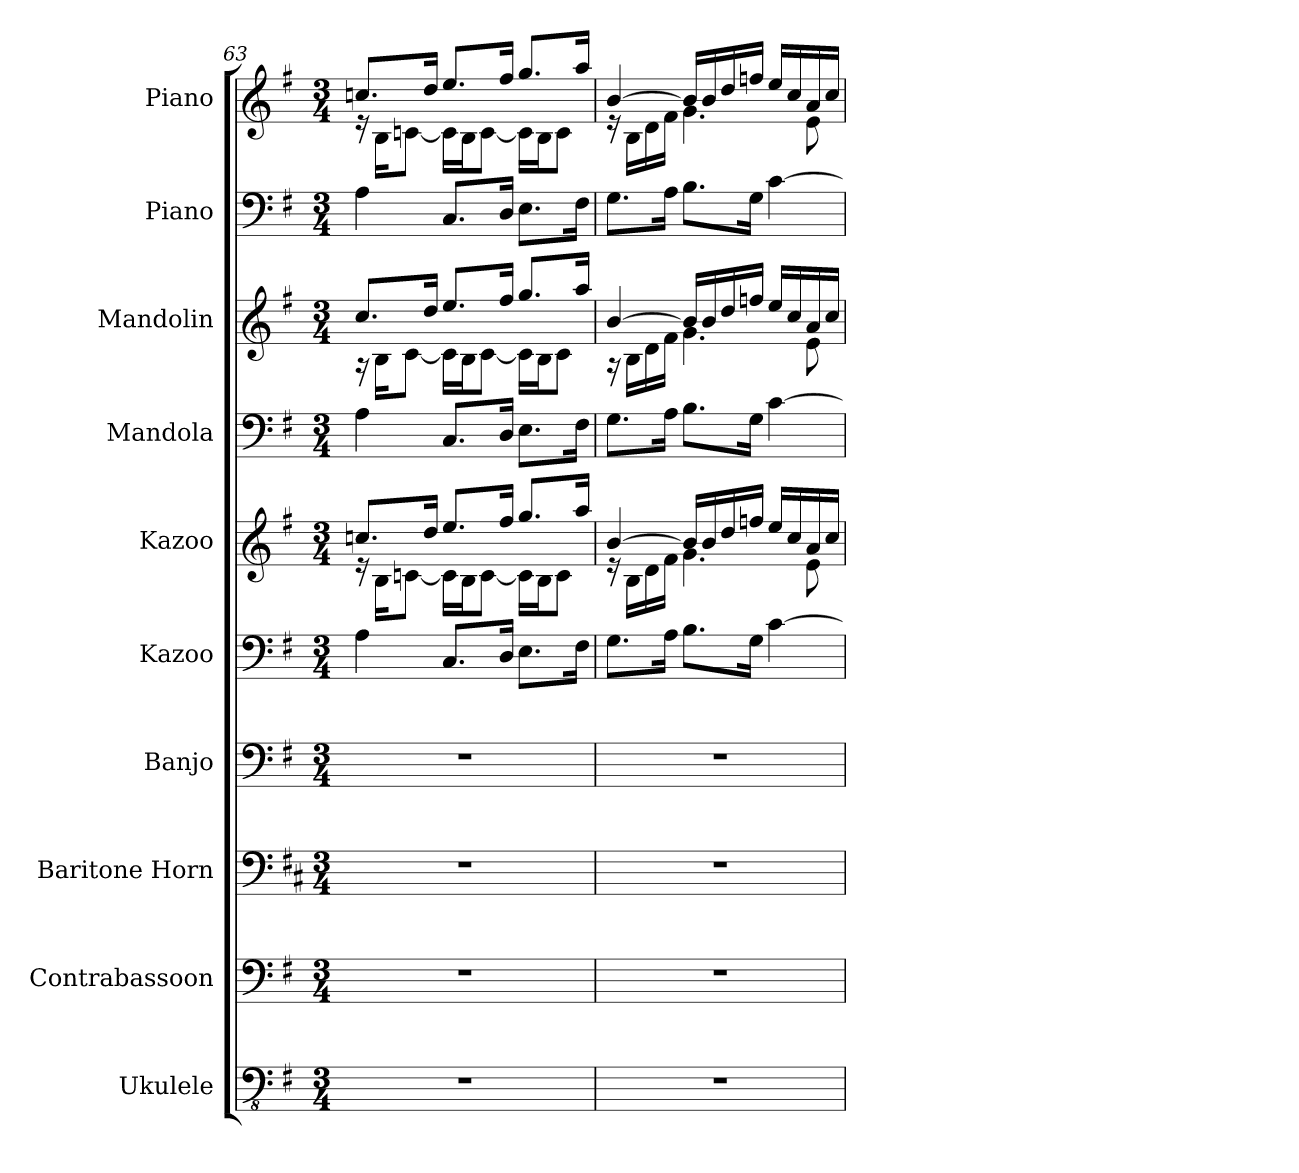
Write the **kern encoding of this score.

**kern	**kern	**kern	**kern	**kern	**kern	**kern	**kern	**kern	**kern
*part10	*part9	*part8	*part7	*part6	*part5	*part4	*part3	*part2	*part1
*staff10	*staff9	*staff8	*staff7	*staff6	*staff5	*staff4	*staff3	*staff2	*staff1
*I"Ukulele	*I"Contrabassoon	*I"Baritone Horn	*I"Banjo	*I"Kazoo	*I"Kazoo	*I"Mandola	*I"Mandolin	*I"Piano	*I"Piano
*I'Uk.	*I'Cbsn.	*I'Bar. Hn.	*I'Bj.	*I'Kaz.	*I'Kaz.	*I'Mda.	*I'Mdn.	*I'Pno.	*I'Pno.
*clefFv4	*clefF4	*clefF4	*clefF4	*clefF4	*clefG2	*clefF4	*	*clefF4	*clefG2
*	*ITrd7c12	*ITrd4c7	*ITrd7c12	*	*	*	*	*	*
*k[f#]	*k[f#]	*k[f#]	*k[f#]	*k[f#]	*k[f#]	*k[f#]	*k[f#]	*k[f#]	*k[f#]
*G:	*G:	*G:	*G:	*G:	*G:	*G:	*G:	*G:	*G:
*M3/4	*M3/4	*M3/4	*M3/4	*M3/4	*M3/4	*M3/4	*M3/4	*M3/4	*M3/4
=63	=63	=63	=63	=63	=63	=63	=63	=63	=63
*	*	*	*	*	*^	*	*^	*	*^
2.r	2.r	2.r	2.r	4A\	8.ccn/L	16re	4A\	8.cc/L	16r	4A\	8.ccn/L	16re
.	.	.	.	.	.	16B\KL	.	.	16B\KL	.	.	16B\KL
.	.	.	.	.	.	[8cn\J	.	.	[8c\J	.	.	[8cn\J
.	.	.	.	.	16dd/Jk	.	.	16dd/Jk	.	.	16dd/Jk	.
.	.	.	.	8.C/L	8.ee/L	16c\LL]	8.C/L	8.ee/L	16c\LL]	8.C/L	8.ee/L	16c\LL]
.	.	.	.	.	.	16B\J	.	.	16B\J	.	.	16B\J
.	.	.	.	.	.	[8c\J	.	.	[8c\J	.	.	[8c\J
.	.	.	.	16D/Jk	16ff#/Jk	.	16D/Jk	16ff#/Jk	.	16D/Jk	16ff#/Jk	.
.	.	.	.	8.E\L	8.gg/L	16c\LL]	8.E\L	8.gg/L	16c\LL]	8.E\L	8.gg/L	16c\LL]
.	.	.	.	.	.	16B\J	.	.	16B\J	.	.	16B\J
.	.	.	.	.	.	8c\J	.	.	8c\J	.	.	8c\J
.	.	.	.	16F#\Jk	16aa/Jk	.	16F#\Jk	16aa/Jk	.	16F#\Jk	16aa/Jk	.
!!LO:PB:g=z	!!
=64	=64	=64	=64	=64	=64	=64	=64	=64	=64	=64	=64	=64
2.r	2.r	2.r	2.r	8.G\L	[4b/	16re	8.G\L	[4b/	16r	8.G\L	[4b/	16re
.	.	.	.	.	.	16B\LL	.	.	16B\LL	.	.	16B\LL
.	.	.	.	.	.	16d\	.	.	16d\	.	.	16d\
.	.	.	.	16A\Jk	.	16f#\JJ	16A\Jk	.	16f#\JJ	16A\Jk	.	16f#\JJ
.	.	.	.	8.B\L	16b/LL]	4.g\	8.B\L	16b/LL]	4.g\	8.B\L	16b/LL]	4.g\
.	.	.	.	.	16b/	.	.	16b/	.	.	16b/	.
.	.	.	.	.	16dd/	.	.	16dd/	.	.	16dd/	.
.	.	.	.	16G\Jk	16ffn/JJ	.	16G\Jk	16ffn/JJ	.	16G\Jk	16ffn/JJ	.
.	.	.	.	[4c\	16ee/LL	.	[4c\	16ee/LL	.	[4c\	16ee/LL	.
.	.	.	.	.	16cc/	.	.	16cc/	.	.	16cc/	.
.	.	.	.	.	16a/	8e\	.	16a/	8e\	.	16a/	8e\
.	.	.	.	.	16cc/JJ	.	.	16cc/JJ	.	.	16cc/JJ	.
*	*	*	*	*	*v	*v	*	*v	*v	*	*v	*v
=	=	=	=	=	=	=	=	=	=
*-	*-	*-	*-	*-	*-	*-	*-	*-	*-
